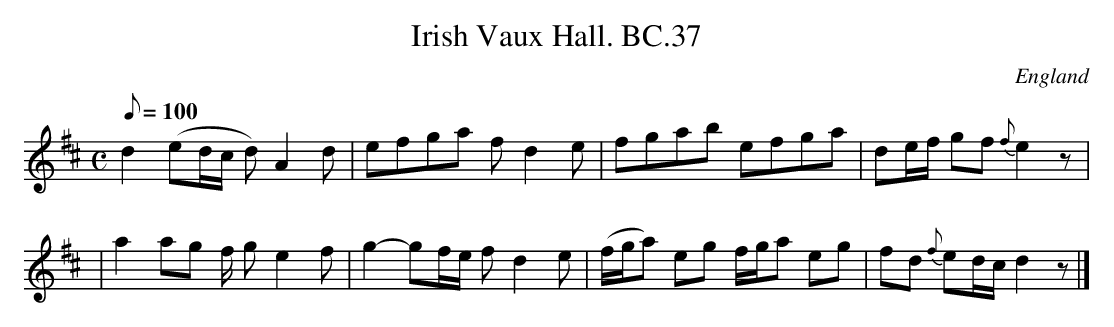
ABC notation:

X:1
T:Irish Vaux Hall. BC.37
M:C
L:1/8
Q:100
O:England
K:D
d2 (ed/c/ d) A2 d | efga f d2 e | fgab efga | de/f/ gf {f}e2 z |!| a2 ag
/
f/ g e2 f |g2-gf/e/ f d2 e | (f/g/a) eg f/g/a eg | fd {f}ed/c/ d2 z |]
